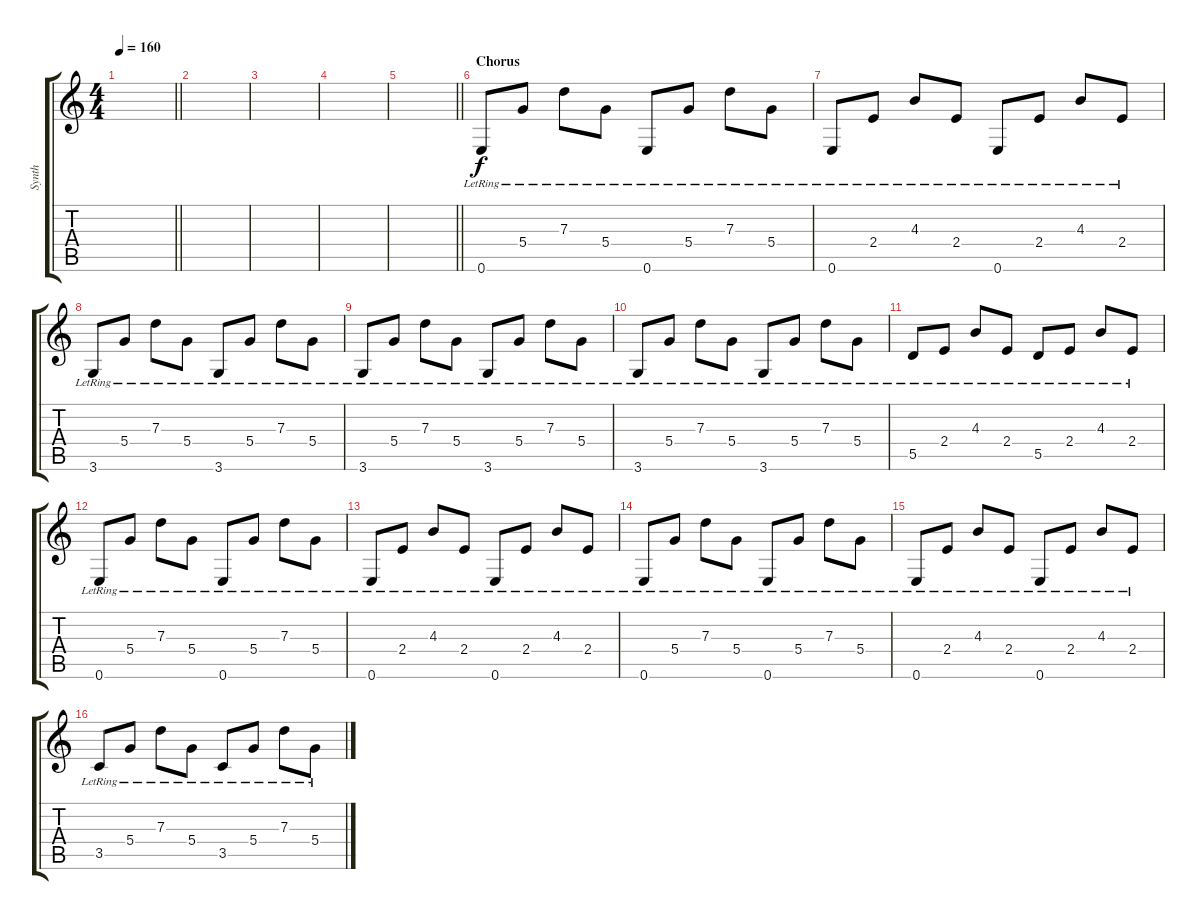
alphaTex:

\track ("Synth" "Synth") {instrument lead2sawtooth}
\staff {score tabs}
\tuning (E5 B4 G4 D4 A3 E3) {hide}
\ts (4 4)
\tempo 160
\clef g2
\barLineRight lightlight
\ks c
|
|
|
|
\barLineRight lightlight
|
\section ("" "Chorus")
0.6{lr}.8 5.4{lr}.8 7.3{lr}.8 5.4{lr}.8 0.6{lr}.8 5.4{lr}.8 7.3{lr}.8 5.4{lr}.8 |
0.6{lr}.8 2.4{lr}.8 4.3{lr}.8 2.4{lr}.8 0.6{lr}.8 2.4{lr}.8 4.3{lr}.8 2.4{lr}.8 |
3.6{lr}.8 5.4{lr}.8 7.3{lr}.8 5.4{lr}.8 3.6{lr}.8 5.4{lr}.8 7.3{lr}.8 5.4{lr}.8 |
3.6{lr}.8 5.4{lr}.8 7.3{lr}.8 5.4{lr}.8 3.6{lr}.8 5.4{lr}.8 7.3{lr}.8 5.4{lr}.8 |
3.6{lr}.8 5.4{lr}.8 7.3{lr}.8 5.4{lr}.8 3.6{lr}.8 5.4{lr}.8 7.3{lr}.8 5.4{lr}.8 |
5.5{lr}.8 2.4{lr}.8 4.3{lr}.8 2.4{lr}.8 5.5{lr}.8 2.4{lr}.8 4.3{lr}.8 2.4{lr}.8 |
0.6{lr}.8 5.4{lr}.8 7.3{lr}.8 5.4{lr}.8 0.6{lr}.8 5.4{lr}.8 7.3{lr}.8 5.4{lr}.8 |
0.6{lr}.8 2.4{lr}.8 4.3{lr}.8 2.4{lr}.8 0.6{lr}.8 2.4{lr}.8 4.3{lr}.8 2.4{lr}.8 |
0.6{lr}.8 5.4{lr}.8 7.3{lr}.8 5.4{lr}.8 0.6{lr}.8 5.4{lr}.8 7.3{lr}.8 5.4{lr}.8 |
0.6{lr}.8 2.4{lr}.8 4.3{lr}.8 2.4{lr}.8 0.6{lr}.8 2.4{lr}.8 4.3{lr}.8 2.4{lr}.8 |
3.5{lr}.8 5.4{lr}.8 7.3{lr}.8 5.4{lr}.8 3.5{lr}.8 5.4{lr}.8 7.3{lr}.8 5.4{lr}.8
